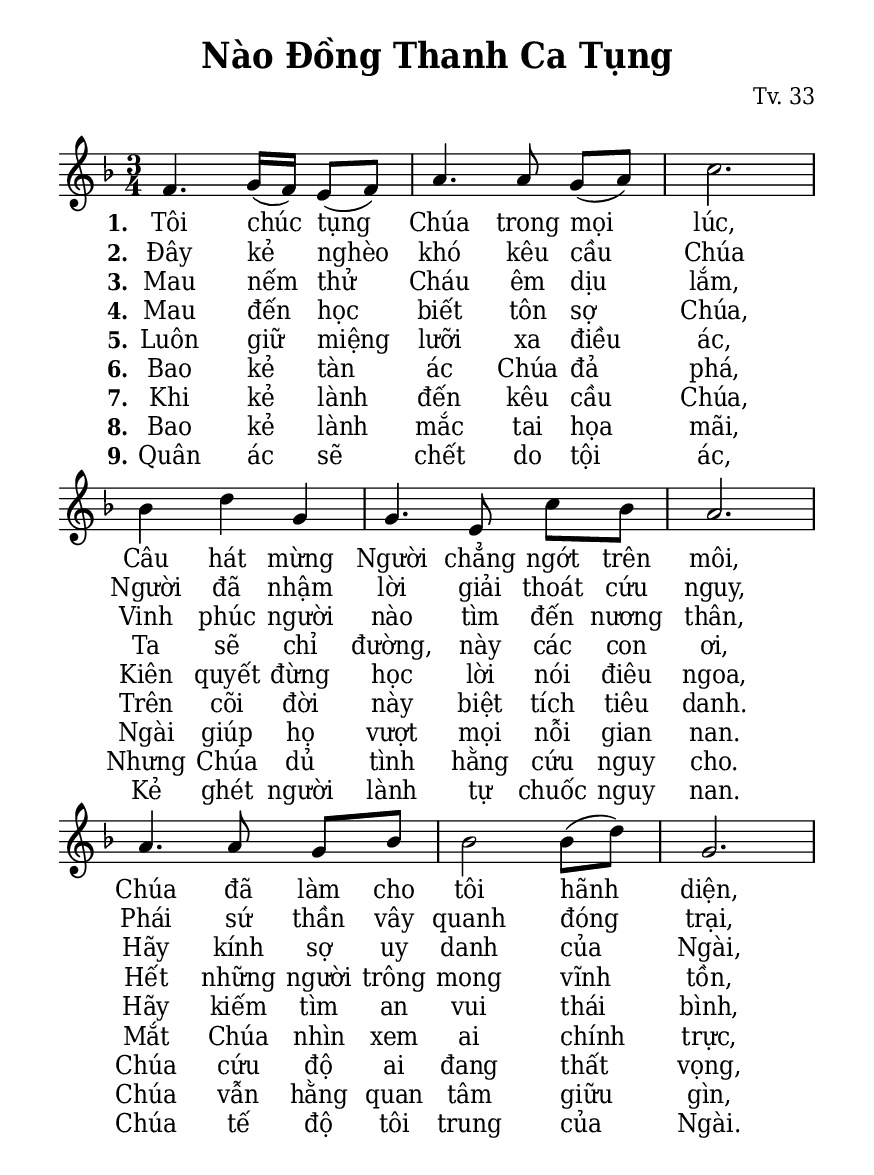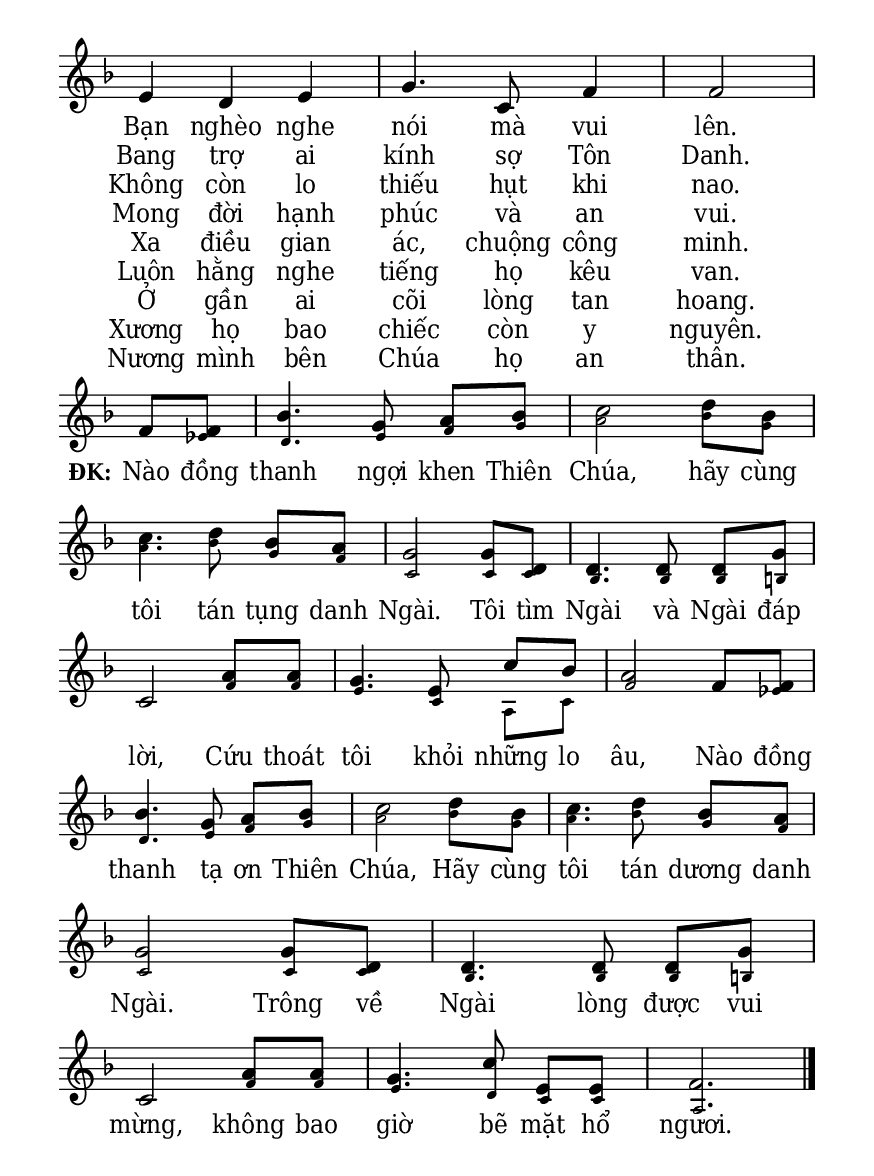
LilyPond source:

% Cài đặt chung\
\version "2.22.1"
\include "english.ly"

\header {
  title = "Nào Đồng Thanh Ca Tụng"
  composer = "Tv. 33"
  %arranger = "Lm. Kim Long"
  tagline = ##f
}

% Nhạc phiên khúc
nhacPhienKhucSop = \relative c' {
  f4. g16 (f) e8 (f) |
  a4. a8 g (a) |
  c2. |
  bf4 d g, |
  g4. e8 c' bf |
  a2. |
  a4. a8 g bf |
  bf2 bf8 (d) |
  g,2. |
  e4 d e |
  g4. c,8 f4 |
  f2 \bar "|" \break
  
  f8 f |
  bf4. g8 a bf |
  c2 d8 bf |
  c4. d8 bf a |
  g2 g8 d |
  d4. d8 d g |
  c,2 a'8 a |
  g4. e8 c' [bf] |
  a2 f8 f |
  bf4. g8 a bf |
  c2 d8 bf |
  c4. d8 bf a |
  g2 g8 d |
  d4. d8 d g |
  c,2 a'8 a |
  g4. c8 e, e |
  f2. \bar "|."
}

nhacPhienKhucAlto = \relative c' {
  R2.*11
  r2
  f8 ef |
  d4. e8 f g |
  a2 bf8 g |
  a4. bf8 g f |
  c2 c8 c |
  bf4. bf8 bf b! |
  c2 f8 f |
  e4. c8 a c |
  f2 f8 ef |
  d4. e8 f g |
  a2 bf8 g |
  a4. bf8 g f |
  c2 c8 c |
  bf4. bf8 bf b! |
  c2 f8 f |
  e4. d8 c c |
  a2.
}

% Lời phiên khúc
loiPhienKhucSop = \lyrics {
  <<
    {
      \set stanza = "1."
      Tôi chúc tụng Chúa trong mọi lúc,
      Câu hát mừng Người chẳng ngớt trên môi,
      Chúa đã làm cho tôi hãnh diện,
      Bạn nghèo nghe nói mà vui lên.
    }
    \new Lyrics {
	    \set associatedVoice = "beSop"
	    \set stanza = "2."
	    Đây kẻ nghèo khó kêu cầu Chúa
	    Người đã nhậm lời giải thoát cứu nguy,
	    Phái sứ thần vây quanh đóng trại,
	    Bang trợ ai kính sợ Tôn Danh.
    }
    \new Lyrics {
	    \set associatedVoice = "beSop"
	    \set stanza = "3."
	    Mau nếm thử Cháu êm dịu lắm,
	    Vinh phúc người nào tìm đến nương thân,
	    Hãy kính sợ uy danh của Ngài,
	    Không còn lo thiếu hụt khi nao.
    }
    \new Lyrics {
	    \set associatedVoice = "beSop"
	    \set stanza = "4."
	    Mau đến học biết tôn sợ Chúa,
	    Ta sẽ chỉ đường, này các con ơi,
	    Hết những người trông mong vĩnh tồn,
	    Mong đời hạnh phúc và an vui.
    }
    \new Lyrics {
	    \set associatedVoice = "beSop"
	    \set stanza = "5."
	    Luôn giữ miệng lưỡi xa điều ác,
	    Kiên quyết đừng học lời nói điêu ngoa,
	    Hãy kiếm tìm an vui thái bình,
	    Xa điều gian ác, chuộng công minh.
    }
    \new Lyrics {
	    \set associatedVoice = "beSop"
	    \set stanza = "6."
	    Bao kẻ tàn ác Chúa đả phá,
	    Trên cõi đời này biệt tích tiêu danh.
	    Mắt Chúa nhìn xem ai chính trực,
	    Luôn hằng nghe tiếng họ kêu van.
    }
    \new Lyrics {
	    \set associatedVoice = "beSop"
	    \set stanza = "7."
	    Khi kẻ lành đến kêu cầu Chúa,
	    Ngài giúp họ vượt mọi nỗi gian nan.
	    Chúa cứu độ ai đang thất vọng,
	    Ở gần ai cõi lòng tan hoang.
    }
    \new Lyrics {
	    \set associatedVoice = "beSop"
	    \set stanza = "8."
	    Bao kẻ lành mắc tai họa mãi,
	    Nhưng Chúa dủ tình hằng cứu nguy cho.
	    Chúa vẫn hằng quan tâm giữu gìn,
	    Xương họ bao chiếc còn y nguyên.
    }
    \new Lyrics {
	    \set associatedVoice = "beSop"
	    \set stanza = "9."
	    Quân ác sẽ chết do tội ác,
	    Kẻ ghét người lành tự chuốc nguy nan.
	    Chúa tế độ tôi trung của Ngài.
	    Nương mình bên Chúa họ an thân.
    }
  >>
  \set stanza = "ĐK:"
  Nào đồng thanh ngợi khen Thiên Chúa,
  hãy cùng tôi tán tụng danh Ngài.
  Tôi tìm Ngài và Ngài đáp lời,
  Cứu thoát tôi khỏi những lo âu,
  Nào đồng thanh tạ ơn Thiên Chúa,
  Hãy cùng tôi tán dương danh Ngài.
  Trông về Ngài lòng được vui mừng,
  không bao giờ bẽ mặt hổ ngươi.
}

% Dàn trang
\paper {
  #(set-paper-size "a5")
  top-margin = 10\mm
  bottom-margin = 10\mm
  left-margin = 10\mm
  right-margin = 10\mm
  indent = #0
  #(define fonts
	 (make-pango-font-tree "Deja Vu Serif Condensed"
	 		       "Deja Vu Serif Condensed"
			       "Deja Vu Serif Condensed"
			       (/ 20 20)))
  print-page-number = ##f
  page-count = 2
}

TongNhip = {
  \key f \major \time 3/4
  \set Timing.beamExceptions = #'()
  \set Timing.baseMoment = #(ly:make-moment 1/4)
}

% Đổi kích thước nốt cho bè phụ
notBePhu =
#(define-music-function (font-size music) (number? ly:music?)
   (for-some-music
     (lambda (m)
       (if (music-is-of-type? m 'rhythmic-event)
           (begin
             (set! (ly:music-property m 'tweaks)
                   (cons `(font-size . ,font-size)
                         (ly:music-property m 'tweaks)))
             #t)
           #f))
     music)
   music)

\score {
  \new ChoirStaff <<
    \new Staff \with {
        \consists "Merge_rests_engraver"
        printPartCombineTexts = ##f
      }
      <<
      \new Voice \TongNhip \partCombine 
        \nhacPhienKhucSop
        \notBePhu -3 { \nhacPhienKhucAlto }
      \new NullVoice = beSop \nhacPhienKhucSop
      \new Lyrics \lyricsto beSop \loiPhienKhucSop
      >>
  >>
  \layout {
    %\override Staff.TimeSignature.transparent = ##t
    \override Lyrics.LyricSpace.minimum-distance = #1
    \override Score.BarNumber.break-visibility = ##(#f #f #f)
    \override Score.SpacingSpanner.uniform-stretching = ##t
  } 
}
